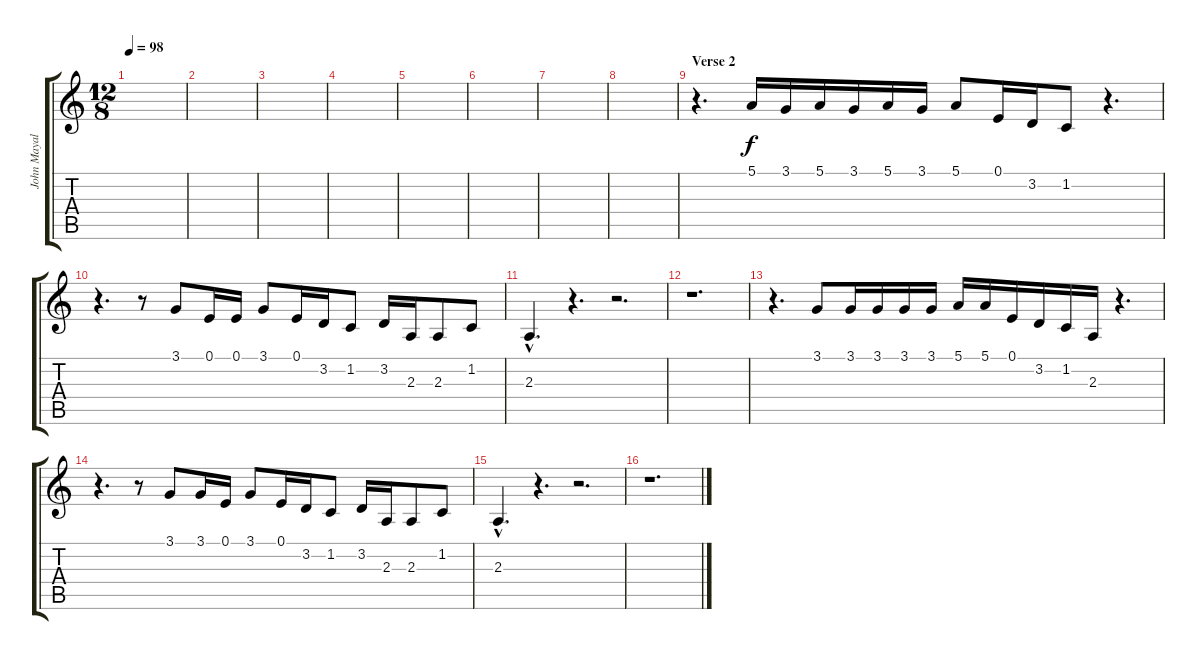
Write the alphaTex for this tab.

\track ("John Mayall Voice Track" "John Mayal") {instrument tangoaccordion}
\staff {score tabs}
\tuning (E4 B3 G3 D3 A2 E2) {hide}
\ts (12 8)
\tempo 98
\clef g2
\ks c
|
|
|
|
|
|
|
|
\section ("" "Verse 2")
r.4{d} 5.1.16 3.1.16 5.1.16 3.1.16 5.1.16 3.1.16 5.1.8 0.1.16 3.2.16 1.2.8 r.4{d} |
r.4{d} r.8 3.1.8 0.1.16 0.1.16 3.1.8 0.1.16 3.2.16 1.2.8 3.2.16 2.3.16 2.3.8 1.2.8 |
2.3{hac}.4{d} r.4{d} r.2{d} |
r.1{d} |
r.4{d} 3.1.8 3.1.16 3.1.16 3.1.16 3.1.16 5.1.16 5.1.16 0.1.16 3.2.16 1.2.16 2.3.16 r.4{d} |
r.4{d} r.8 3.1.8 3.1.16 0.1.16 3.1.8 0.1.16 3.2.16 1.2.8 3.2.16 2.3.16 2.3.8 1.2.8 |
2.3{hac}.4{d} r.4{d} r.2{d} |
r.1{d}
